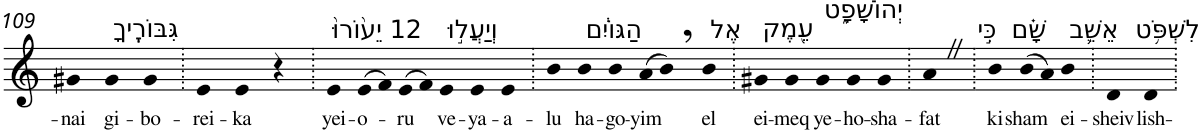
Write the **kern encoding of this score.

**kern	**text
*part1	*part1
*staff1	*staff1
*I"Piano	*
*I'Pno	*
!!LO:PB:g=z
*clefG2	*
*k[]	*
=109	=109
!	!LO:LY:b
4g#X	-nai
!LO:TX:a:t=גִּבּוֹרֶֽיךָ	!
!	!LO:LY:b
4g#	gi-
!	!LO:LY:b
4g#	-bo-
=110.	=110.
!	!LO:LY:b
4e	-rei-
!	!LO:LY:b
4e	-ka
4r	.
=111.	=111.
!LO:TX:a:t=12 יֵע֙וֹרוּ֙	!
!	!LO:LY:b
4e	yei-
!	!LO:LY:b
(>8e	-o-
8f)	.
!	!LO:LY:b
(>8e	-ru
8f)	.
!LO:TX:a:t=וְיַעֲל֣וּ	!
!	!LO:LY:b
4e	ve-
!	!LO:LY:b
4e	-ya-
!	!LO:LY:b
4e	-a-
=112.	=112.
!	!LO:LY:b
4b	-lu
!LO:TX:a:t=הַגּוֹיִ֔ם	!
!	!LO:LY:b
4b	ha-
!	!LO:LY:b
4b	-go-
!	!LO:LY:b
(>8a	-yim
8b,)	.
!LO:TX:a:t=אֶל	!
!	!LO:LY:b
4b	el
=113.	=113.
!LO:TX:a:t=עֵ֖מֶק	!
!	!LO:LY:b
4g#X	ei-
!	!LO:LY:b
4g#	-meq
!LO:TX:a:t=יְהוֹשָׁפָ֑ט	!
!	!LO:LY:b
4g#	ye-
!	!LO:LY:b
4g#	-ho-
!	!LO:LY:b
4g#	-sha-
=114.	=114.
!	!LO:LY:b
4aZ	-fat
=115.	=115.
!LO:TX:a:t=כִּ֣י	!
!	!LO:LY:b
4b	ki
!LO:TX:a:t=שָׁ֗ם	!
!	!LO:LY:b
(>8b	sham
8a)	.
!LO:TX:a:t=אֵשֵׁ֛ב	!
!	!LO:LY:b
4b	ei-
=116.	=116.
!	!LO:LY:b
4d	-sheiv
!LO:TX:a:t=לִשְׁפֹּ֥ט	!
!	!LO:LY:b
4d	lish-
=.	=.
*-	*-
